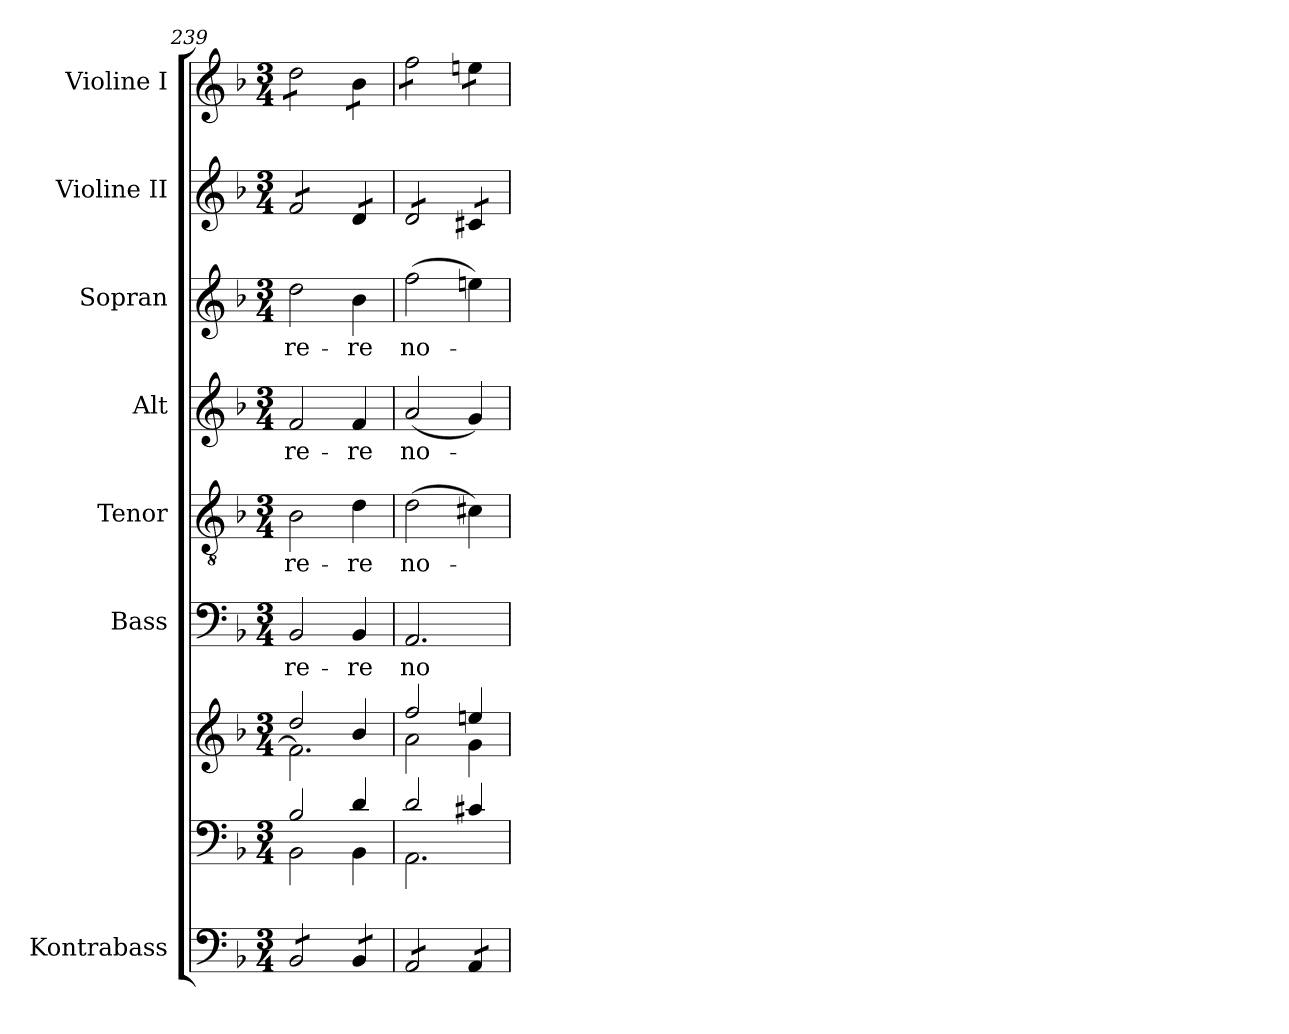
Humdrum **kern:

**kern	**kern	**kern	**kern	**text	**kern	**text	**kern	**text	**kern	**text	**kern	**kern
*part8	*part7	*part7	*part6	*part6	*part5	*part5	*part4	*part4	*part3	*part3	*part2	*part1
*staff9	*staff8	*staff7	*staff6	*staff6	*staff5	*staff5	*staff4	*staff4	*staff3	*staff3	*staff2	*staff1
*I"Kontrabass	*	*	*I"Bass	*	*I"Tenor	*	*I"Alt	*	*I"Sopran	*	*I"Violine II	*I"Violine I
*I'Kb.	*	*	*I'B.	*	*I'T.	*	*I'A.	*	*I'S.	*	*I'Vl. II	*I'Vl. I
!!LO:PB:g=z
*clefF4	*clefF4	*clefG2	*clefF4	*	*clefGv2	*	*clefG2	*	*clefG2	*	*clefG2	*clefG2
*ITrd7c12	*	*	*	*	*	*	*	*	*	*	*	*
*k[b-]	*k[b-]	*k[b-]	*k[b-]	*	*k[b-]	*	*k[b-]	*	*k[b-]	*	*k[b-]	*k[b-]
*F:	*F:	*F:	*F:	*	*F:	*	*F:	*	*F:	*	*F:	*F:
*M3/4	*M3/4	*M3/4	*M3/4	*	*M3/4	*	*M3/4	*	*M3/4	*	*M3/4	*M3/4
=239	=239	=239	=239	=239	=239	=239	=239	=239	=239	=239	=239	=239
*	*^	*^	*	*	*	*	*	*	*	*	*	*
!	!	!	!	!	!	!LO:LY:b	!	!LO:LY:b	!	!LO:LY:b	!	!LO:LY:b	!	!
*tremolo	*	*	*	*	*	*	*	*	*	*	*	*	*	*
*	*	*	*	*	*	*	*	*	*	*	*	*	*tremolo	*
*	*	*	*	*	*	*	*	*	*	*	*	*	*	*tremolo
8BBB-/L	2B-/	2BB-\	2dd/	2.f\]	2BB-/	-re-	2B-\	-re-	2f/	-re-	2dd\	-re-	8f/L	8dd\L
8BBB-/	.	.	.	.	.	.	.	.	.	.	.	.	8f/	8dd\
8BBB-/	.	.	.	.	.	.	.	.	.	.	.	.	8f/	8dd\
8BBB-/J	.	.	.	.	.	.	.	.	.	.	.	.	8f/J	8dd\J
!	!	!	!	!	!	!LO:LY:b	!	!LO:LY:b	!	!LO:LY:b	!	!LO:LY:b	!	!
8BBB-/L	4d/	4BB-\	4b-/	.	4BB-/	-re	4d\	-re	4f/	-re	4b-\	-re	8d/L	8b-\L
8BBB-/J	.	.	.	.	.	.	.	.	.	.	.	.	8d/J	8b-\J
=240	=240	=240	=240	=240	=240	=240	=240	=240	=240	=240	=240	=240	=240	=240
!	!	!	!	!	!	!LO:LY:b	!	!LO:LY:b	!	!LO:LY:b	!	!LO:LY:b	!	!
8AAA/L	2d/	2.AA\	2ff/	2a\	2.AA/	no-	(>2d\	no-	(<2a/	no-	(>2ff\	no-	8d/L	8ff\L
8AAA/	.	.	.	.	.	.	.	.	.	.	.	.	8d/	8ff\
8AAA/	.	.	.	.	.	.	.	.	.	.	.	.	8d/	8ff\
8AAA/J	.	.	.	.	.	.	.	.	.	.	.	.	8d/J	8ff\J
8AAA/L	4c#X/	.	4een/	4g\	.	.	4c#X\)	.	4g/)	.	4een\)	.	8c#X/L	8een\L
8AAA/J	.	.	.	.	.	.	.	.	.	.	.	.	8c#X/J	8een\J
*	*	*	*	*	*	*	*	*	*	*	*	*	*	*Xtremolo
*	*	*	*	*	*	*	*	*	*	*	*	*	*Xtremolo	*
*Xtremolo	*	*	*	*	*	*	*	*	*	*	*	*	*	*
*	*v	*v	*	*	*	*	*	*	*	*	*	*	*	*
*	*	*v	*v	*	*	*	*	*	*	*	*	*	*
=	=	=	=	=	=	=	=	=	=	=	=	=
*-	*-	*-	*-	*-	*-	*-	*-	*-	*-	*-	*-	*-
